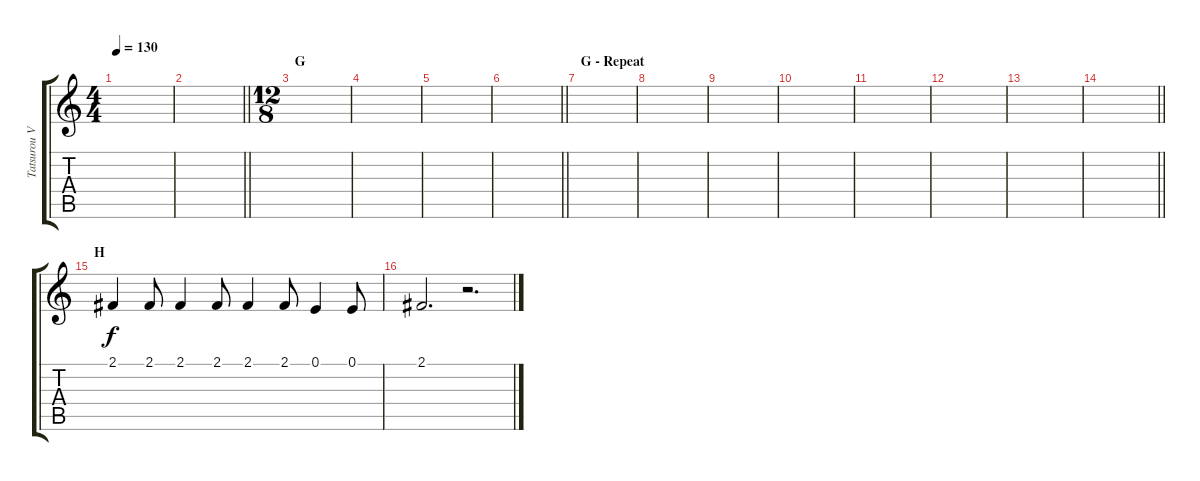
\track ("Tatsurou Vocals" "Tatsurou V") {instrument tenorsax}
\staff {score tabs}
\tuning (E4 B3 G3 D3 A2 E2) {hide}
\ts (4 4)
\tempo 130
\clef g2
\ks c
|
\barLineRight lightlight
|
\ts (12 8)
\section ("" "G")
|
|
|
\barLineRight lightlight
|
\section ("" "G - Repeat")
|
|
|
|
|
|
|
\barLineRight lightlight
|
\section ("" "H")
2.1.4 2.1.8 2.1.4 2.1.8 2.1.4 2.1.8 0.1.4 0.1.8 |
2.1.2{d} r.2{d}
